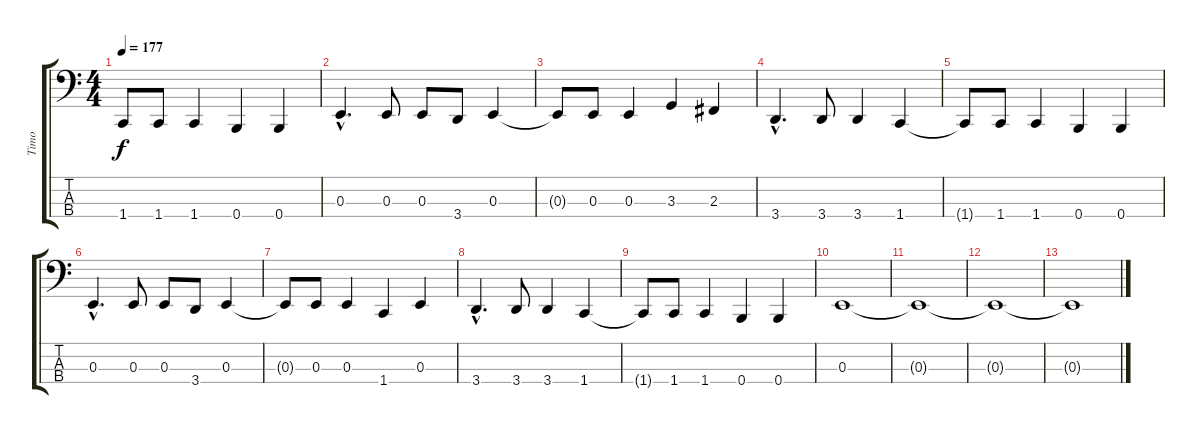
\track ("Timo" "Timo") {instrument electricbassfinger}
\staff {score tabs}
\tuning (D2 A1 E1 B0) {hide}
\ts (4 4)
\tempo 177
\clef f4
\ks c
1.4{t}.8{dy f} 1.4.8 1.4.4 0.4.4 0.4.4 |
0.3{hac}.4{d} 0.3.8 0.3.8 3.4.8 0.3.4 |
0.3{t}.8 0.3.8 0.3.4 3.3.4 2.3.4 |
3.4{hac}.4{d} 3.4.8 3.4.4 1.4.4 |
1.4{t}.8 1.4.8 1.4.4 0.4.4 0.4.4 |
0.3{hac}.4{d} 0.3.8 0.3.8 3.4.8 0.3.4 |
0.3{t}.8 0.3.8 0.3.4 1.4.4 0.3.4 |
3.4{hac}.4{d} 3.4.8 3.4.4 1.4.4 |
1.4{t}.8 1.4.8 1.4.4 0.4.4 0.4.4 |
0.3.1 |
0.3{t}.1 |
0.3{t}.1 |
0.3{t}.1
